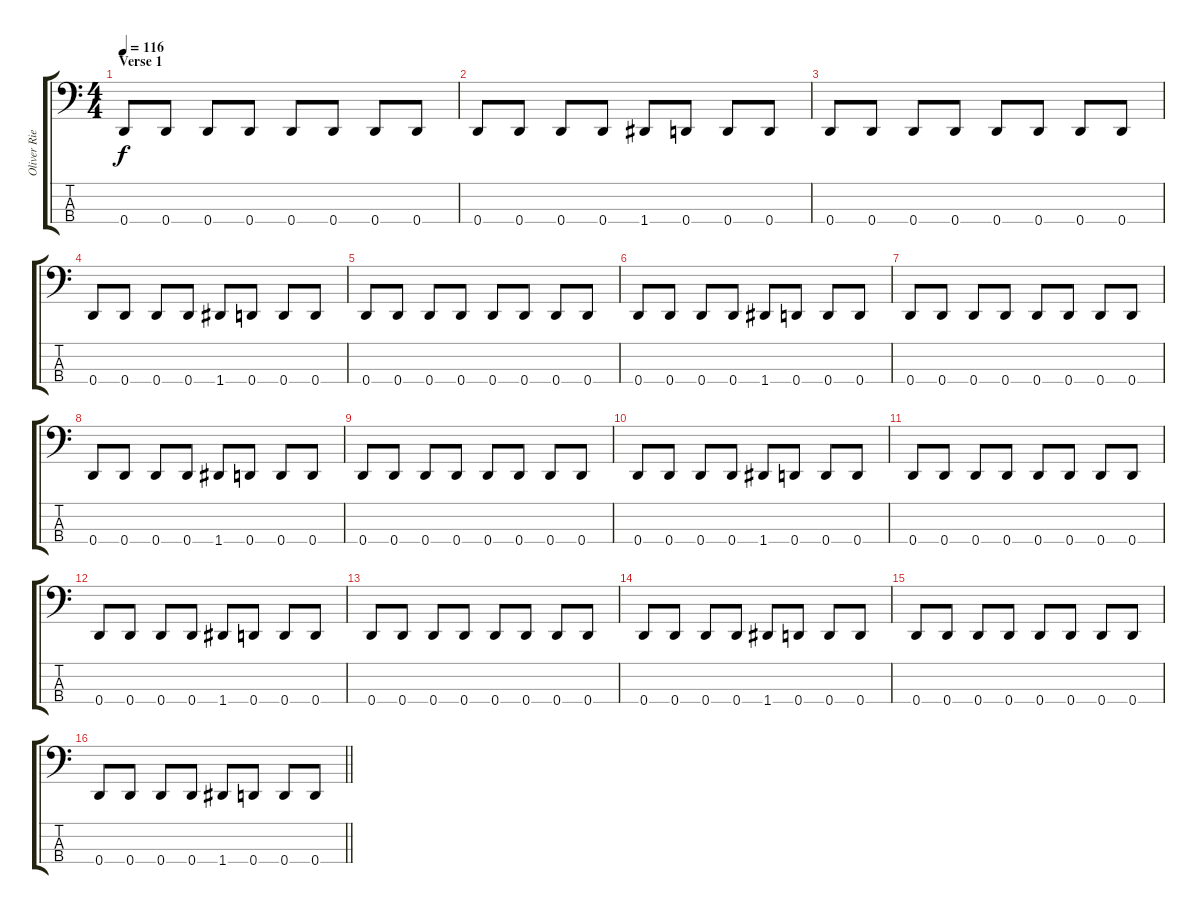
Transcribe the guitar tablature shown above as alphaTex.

\track ("Oliver Riedel" "Oliver Rie") {instrument electricbassfinger}
\staff {score tabs}
\tuning (F2 C2 G1 D1) {hide}
\ts (4 4)
\section ("" "Verse 1")
\tempo 116
\clef f4
\ks c
0.4.8{dy f volume 11 instrument lead2sawtooth} 0.4.8 0.4.8 0.4.8 0.4.8 0.4.8 0.4.8 0.4.8 |
0.4.8 0.4.8 0.4.8 0.4.8 1.4.8 0.4.8 0.4.8 0.4.8 |
0.4.8 0.4.8 0.4.8 0.4.8 0.4.8 0.4.8 0.4.8 0.4.8 |
0.4.8 0.4.8 0.4.8 0.4.8 1.4.8 0.4.8 0.4.8 0.4.8 |
0.4.8 0.4.8 0.4.8 0.4.8 0.4.8 0.4.8 0.4.8 0.4.8 |
0.4.8 0.4.8 0.4.8 0.4.8 1.4.8 0.4.8 0.4.8 0.4.8 |
0.4.8 0.4.8 0.4.8 0.4.8 0.4.8 0.4.8 0.4.8 0.4.8 |
0.4.8 0.4.8 0.4.8 0.4.8 1.4.8 0.4.8 0.4.8 0.4.8 |
0.4.8 0.4.8 0.4.8 0.4.8 0.4.8 0.4.8 0.4.8 0.4.8 |
0.4.8 0.4.8 0.4.8 0.4.8 1.4.8 0.4.8 0.4.8 0.4.8 |
0.4.8 0.4.8 0.4.8 0.4.8 0.4.8 0.4.8 0.4.8 0.4.8 |
0.4.8 0.4.8 0.4.8 0.4.8 1.4.8 0.4.8 0.4.8 0.4.8 |
0.4.8 0.4.8 0.4.8 0.4.8 0.4.8 0.4.8 0.4.8 0.4.8 |
0.4.8 0.4.8 0.4.8 0.4.8 1.4.8 0.4.8 0.4.8 0.4.8 |
0.4.8 0.4.8 0.4.8 0.4.8 0.4.8 0.4.8 0.4.8 0.4.8 |
\barLineRight lightlight
0.4.8 0.4.8 0.4.8 0.4.8 1.4.8 0.4.8 0.4.8 0.4.8
